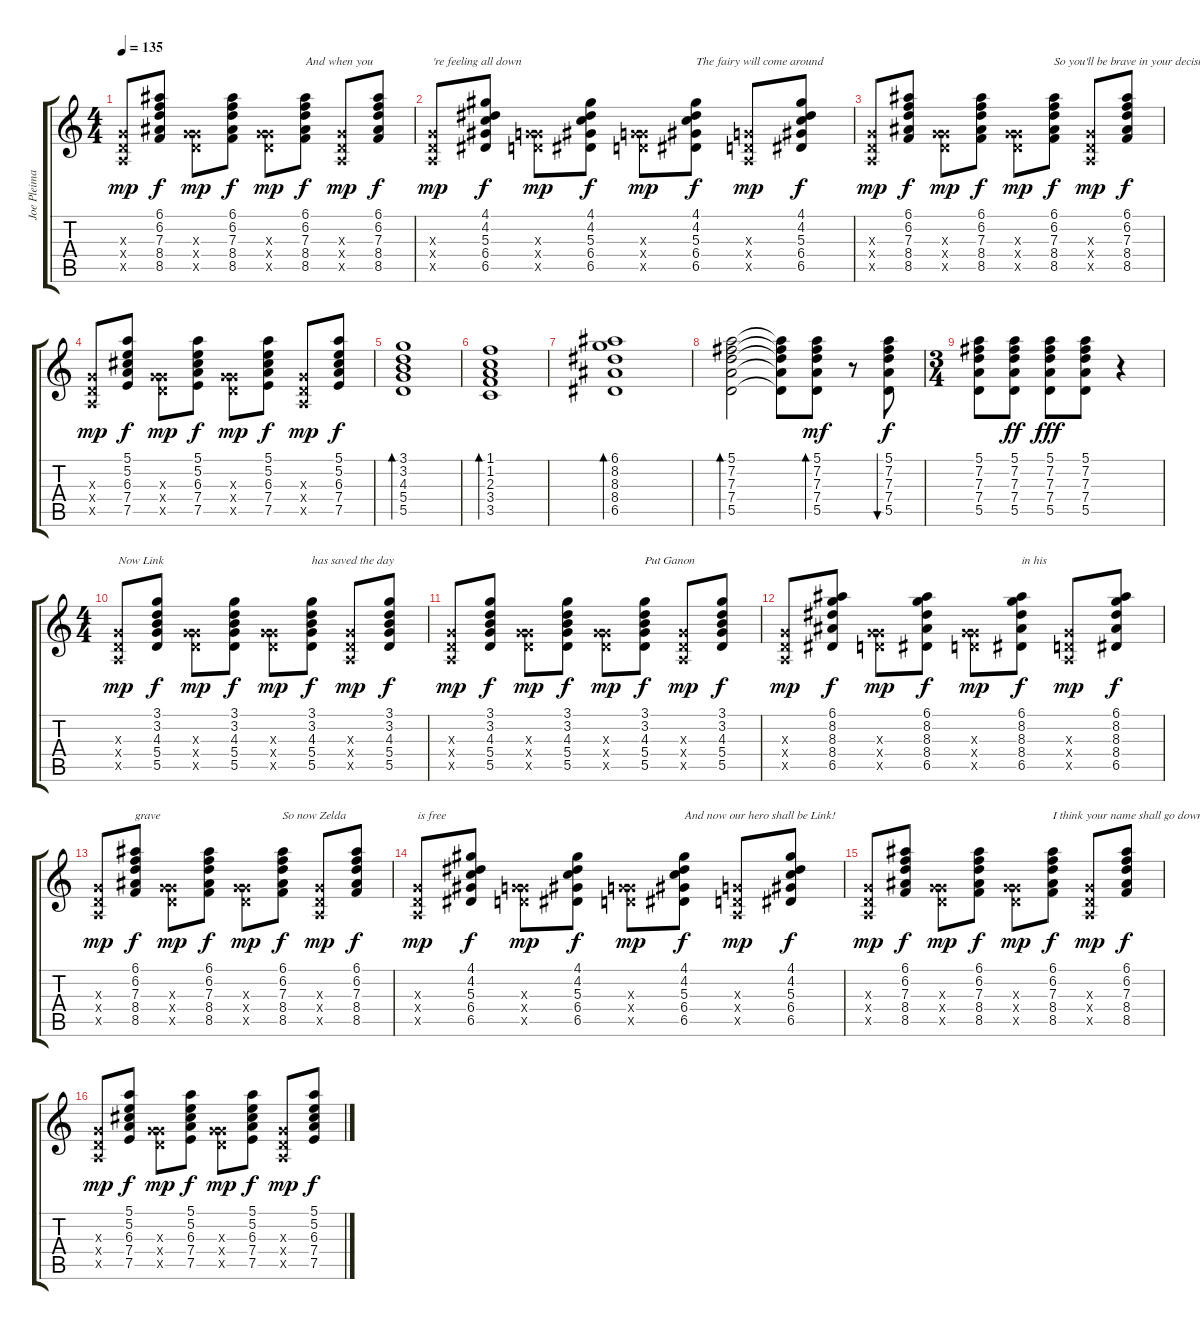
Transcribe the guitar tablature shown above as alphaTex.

\track ("Joe Pleiman" "Joe Pleima") {instrument electricguitarmuted}
\staff {score tabs}
\tuning (E4 B3 G3 D3 A2 E2) {hide}
\ts (4 4)
\tempo 135
\clef g2
\ks c
(0.3{x} 0.4{x} 0.5{x}).8{dy mp} (6.1 6.2 7.3 8.4 8.5).8{dy f} (0.3{x} 5.4{x} 5.5{x}).8{dy mp} (6.1 6.2 7.3 8.4 8.5).8{dy f} (0.3{x} 5.4{x} 5.5{x}).8{dy mp} (6.1 6.2 7.3 8.4 8.5).8{txt "And when you" dy f} (0.3{x} 0.4{x} 0.5{x}).8{dy mp} (6.1 6.2 7.3 8.4 8.5).8{dy f} |
(0.3{x} 0.4{x} 0.5{x}).8{txt "'re feeling all down" dy mp} (4.1 4.2 5.3 6.4 6.5).8{dy f} (0.3{x} 5.4{x} 5.5{x}).8{dy mp} (4.1 4.2 5.3 6.4 6.5).8{dy f} (0.3{x} 5.4{x} 5.5{x}).8{dy mp} (4.1 4.2 5.3 6.4 6.5).8{txt "The fairy will come around " dy f} (0.3{x} 0.4{x} 0.5{x}).8{dy mp} (4.1 4.2 5.3 6.4 6.5).8{dy f} |
(0.3{x} 0.4{x} 0.5{x}).8{dy mp} (6.1 6.2 7.3 8.4 8.5).8{dy f} (0.3{x} 5.4{x} 5.5{x}).8{dy mp} (6.1 6.2 7.3 8.4 8.5).8{dy f} (0.3{x} 5.4{x} 5.5{x}).8{dy mp} (6.1 6.2 7.3 8.4 8.5).8{txt "So you'll be brave in your decisive hour " dy f} (0.3{x} 0.4{x} 0.5{x}).8{dy mp} (6.1 6.2 7.3 8.4 8.5).8{dy f} |
(0.3{x} 0.4{x} 0.5{x}).8{dy mp} (5.1 5.2 6.3 7.4 7.5).8{dy f} (0.3{x} 5.4{x} 5.5{x}).8{dy mp} (5.1 5.2 6.3 7.4 7.5).8{dy f} (0.3{x} 5.4{x} 5.5{x}).8{dy mp} (5.1 5.2 6.3 7.4 7.5).8{dy f} (0.3{x} 0.4{x} 0.5{x}).8{dy mp} (5.1 5.2 6.3 7.4 7.5).8{dy f} |
(3.1 3.2 4.3 5.4 5.5).1{bd 30} |
(1.1 1.2 2.3 3.4 3.5).1{bd 30} |
(6.1 8.2 8.3 8.4 6.5).1{bd 30} |
(5.1 7.2 7.3 7.4 5.5).2{bd 30} (5.1{t} 7.2{t} 7.3{t} 7.4{t} 5.5{t}).8 (5.1 7.2 7.3 7.4 5.5).8{bd 30 dy mf} r.8 (5.1 7.2 7.3 7.4 5.5).8{bu 30 dy f} |
\ts (3 4)
(5.1 7.2 7.3 7.4 5.5).8 (5.1 7.2 7.3 7.4 5.5).8{dy ff} (5.1 7.2 7.3 7.4 5.5).8{dy fff} (5.1 7.2 7.3 7.4 5.5).8 r.4 |
\ts (4 4)
(0.3{x} 0.4{x} 0.5{x}).8{txt "Now Link " dy mp} (3.1 3.2 4.3 5.4 5.5).8{dy f} (0.3{x} 5.4{x} 5.5{x}).8{dy mp} (3.1 3.2 4.3 5.4 5.5).8{dy f} (0.3{x} 5.4{x} 5.5{x}).8{dy mp} (3.1 3.2 4.3 5.4 5.5).8{txt "has saved the day" dy f} (0.3{x} 0.4{x} 0.5{x}).8{dy mp} (3.1 3.2 4.3 5.4 5.5).8{dy f} |
(0.3{x} 0.4{x} 0.5{x}).8{dy mp} (3.1 3.2 4.3 5.4 5.5).8{dy f} (0.3{x} 5.4{x} 5.5{x}).8{dy mp} (3.1 3.2 4.3 5.4 5.5).8{dy f} (0.3{x} 5.4{x} 5.5{x}).8{dy mp} (3.1 3.2 4.3 5.4 5.5).8{txt "Put Ganon" dy f} (0.3{x} 0.4{x} 0.5{x}).8{dy mp} (3.1 3.2 4.3 5.4 5.5).8{dy f} |
(0.3{x} 0.4{x} 0.5{x}).8{dy mp} (6.1 8.2 8.3 8.4 6.5).8{dy f} (0.3{x} 5.4{x} 5.5{x}).8{dy mp} (6.1 8.2 8.3 8.4 6.5).8{dy f} (0.3{x} 5.4{x} 5.5{x}).8{dy mp} (6.1 8.2 8.3 8.4 6.5).8{txt "in his " dy f} (0.3{x} 0.4{x} 0.5{x}).8{dy mp} (6.1 8.2 8.3 8.4 6.5).8{dy f} |
(0.3{x} 0.4{x} 0.5{x}).8{dy mp} (6.1 6.2 7.3 8.4 8.5).8{txt "grave" dy f} (0.3{x} 5.4{x} 5.5{x}).8{dy mp} (6.1 6.2 7.3 8.4 8.5).8{dy f} (0.3{x} 5.4{x} 5.5{x}).8{dy mp} (6.1 6.2 7.3 8.4 8.5).8{txt "So now Zelda" dy f} (0.3{x} 0.4{x} 0.5{x}).8{dy mp} (6.1 6.2 7.3 8.4 8.5).8{dy f} |
(0.3{x} 0.4{x} 0.5{x}).8{txt "is free" dy mp} (4.1 4.2 5.3 6.4 6.5).8{dy f} (0.3{x} 5.4{x} 5.5{x}).8{dy mp} (4.1 4.2 5.3 6.4 6.5).8{dy f} (0.3{x} 5.4{x} 5.5{x}).8{dy mp} (4.1 4.2 5.3 6.4 6.5).8{txt "And now our hero shall be Link! " dy f} (0.3{x} 0.4{x} 0.5{x}).8{dy mp} (4.1 4.2 5.3 6.4 6.5).8{dy f} |
(0.3{x} 0.4{x} 0.5{x}).8{dy mp} (6.1 6.2 7.3 8.4 8.5).8{dy f} (0.3{x} 5.4{x} 5.5{x}).8{dy mp} (6.1 6.2 7.3 8.4 8.5).8{dy f} (0.3{x} 5.4{x} 5.5{x}).8{dy mp} (6.1 6.2 7.3 8.4 8.5).8{txt "I think your name shall go down into history. " dy f} (0.3{x} 0.4{x} 0.5{x}).8{dy mp} (6.1 6.2 7.3 8.4 8.5).8{dy f} |
(0.3{x} 0.4{x} 0.5{x}).8{dy mp} (5.1 5.2 6.3 7.4 7.5).8{dy f} (0.3{x} 5.4{x} 5.5{x}).8{dy mp} (5.1 5.2 6.3 7.4 7.5).8{dy f} (0.3{x} 5.4{x} 5.5{x}).8{dy mp} (5.1 5.2 6.3 7.4 7.5).8{dy f} (0.3{x} 0.4{x} 0.5{x}).8{dy mp} (5.1 5.2 6.3 7.4 7.5).8{dy f}
